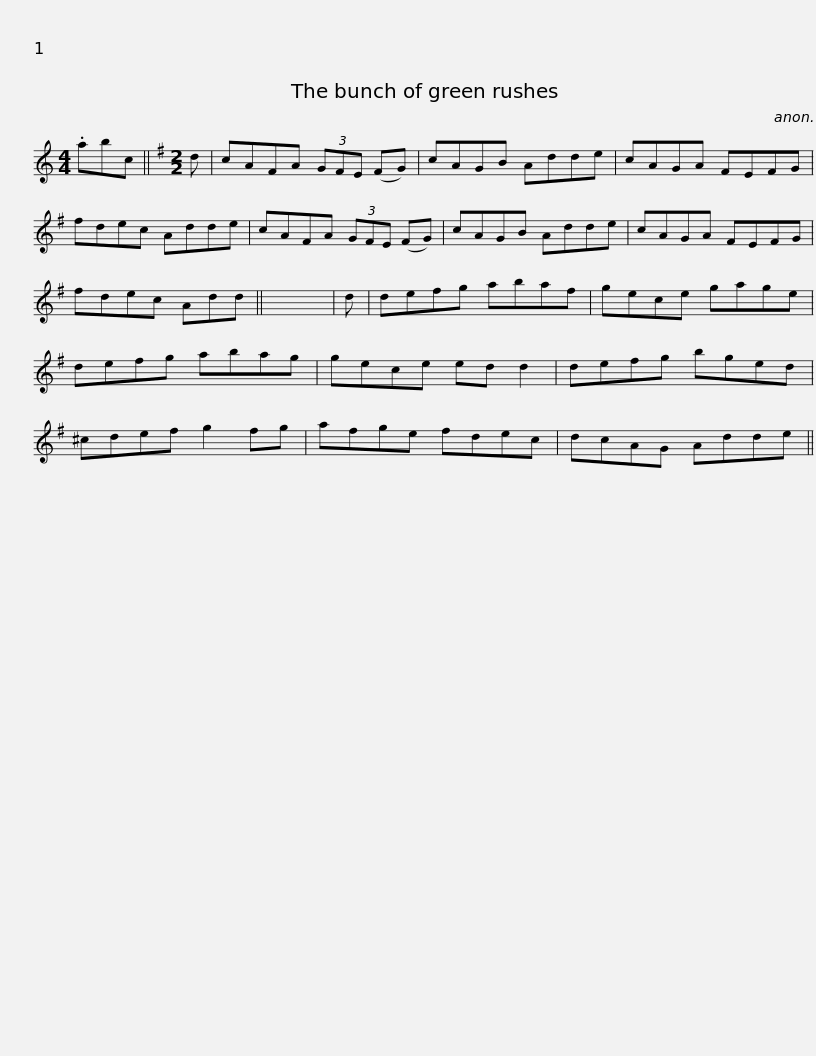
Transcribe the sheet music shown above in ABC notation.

X:1
L:1/8
M:4/4
I:linebreak $
K:C
V:1 treble
V:1
 .abc ||[K:G][M:2/2] d | cAFA (3GFE (FG) | cAGB Adde | cAGA FEFG | %5
 fdec Adde |$ cAFA (3GFE (FG) | cAGB Adde | cAGA FEFG | fdec Add || %10
 x8 | d | defg abaf |$ gece gage | defg abag | %15
 gece ed d2 | defg bged | ^cdef g2 fg |$ afge fdec | dcAG Adde || %20
